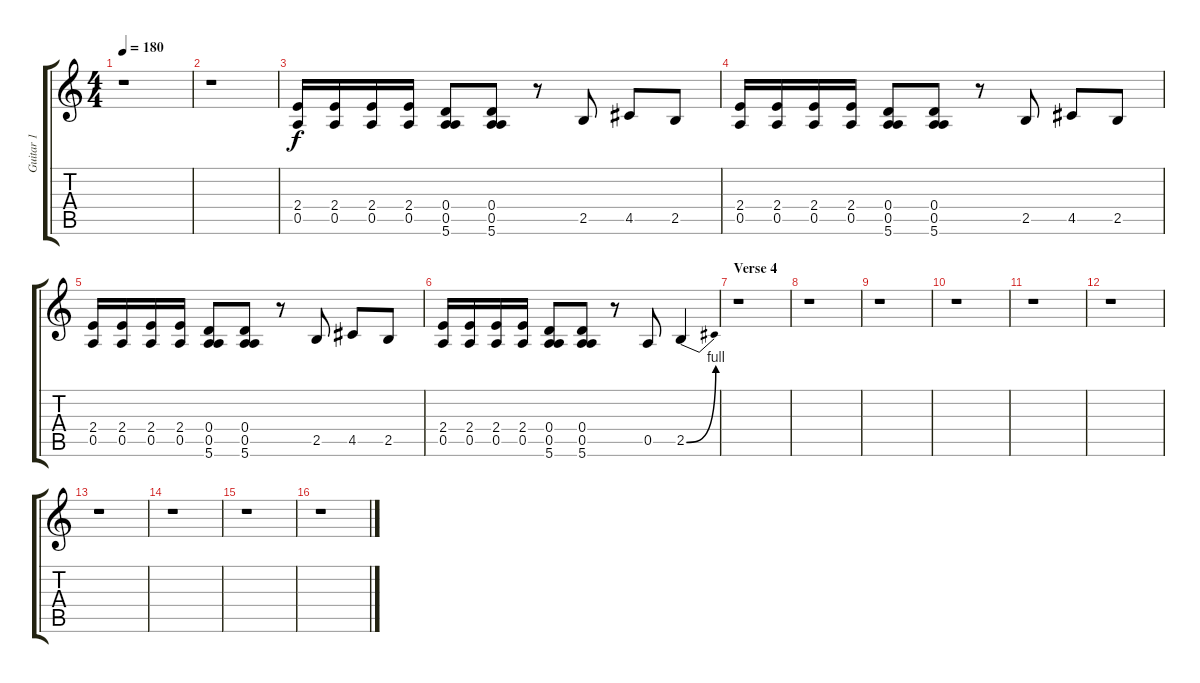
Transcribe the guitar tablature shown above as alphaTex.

\track ("Guitar 1" "Guitar 1") {instrument distortionguitar}
\staff {score tabs}
\tuning (E4 B3 G3 D3 A2 E2) {hide}
\ts (4 4)
\tempo 180
\clef g2
\ks c
r.1{dy f} |
r.1 |
(2.4 0.5).16 (2.4 0.5).16 (2.4 0.5).16 (2.4 0.5).16 (0.4 0.5 5.6).8 (0.4 0.5 5.6).8 r.8 2.5.8 4.5.8 2.5.8 |
(2.4 0.5).16 (2.4 0.5).16 (2.4 0.5).16 (2.4 0.5).16 (0.4 0.5 5.6).8 (0.4 0.5 5.6).8 r.8 2.5.8 4.5.8 2.5.8 |
(2.4 0.5).16 (2.4 0.5).16 (2.4 0.5).16 (2.4 0.5).16 (0.4 0.5 5.6).8 (0.4 0.5 5.6).8 r.8 2.5.8 4.5.8 2.5.8 |
(2.4 0.5).16 (2.4 0.5).16 (2.4 0.5).16 (2.4 0.5).16 (0.4 0.5 5.6).8 (0.4 0.5 5.6).8 r.8 0.5.8 2.5{be (bend 0 0 60 4)}.4 |
\section ("" "Verse 4")
r.1 |
r.1 |
r.1 |
r.1 |
r.1 |
r.1 |
r.1 |
r.1 |
r.1 |
r.1
